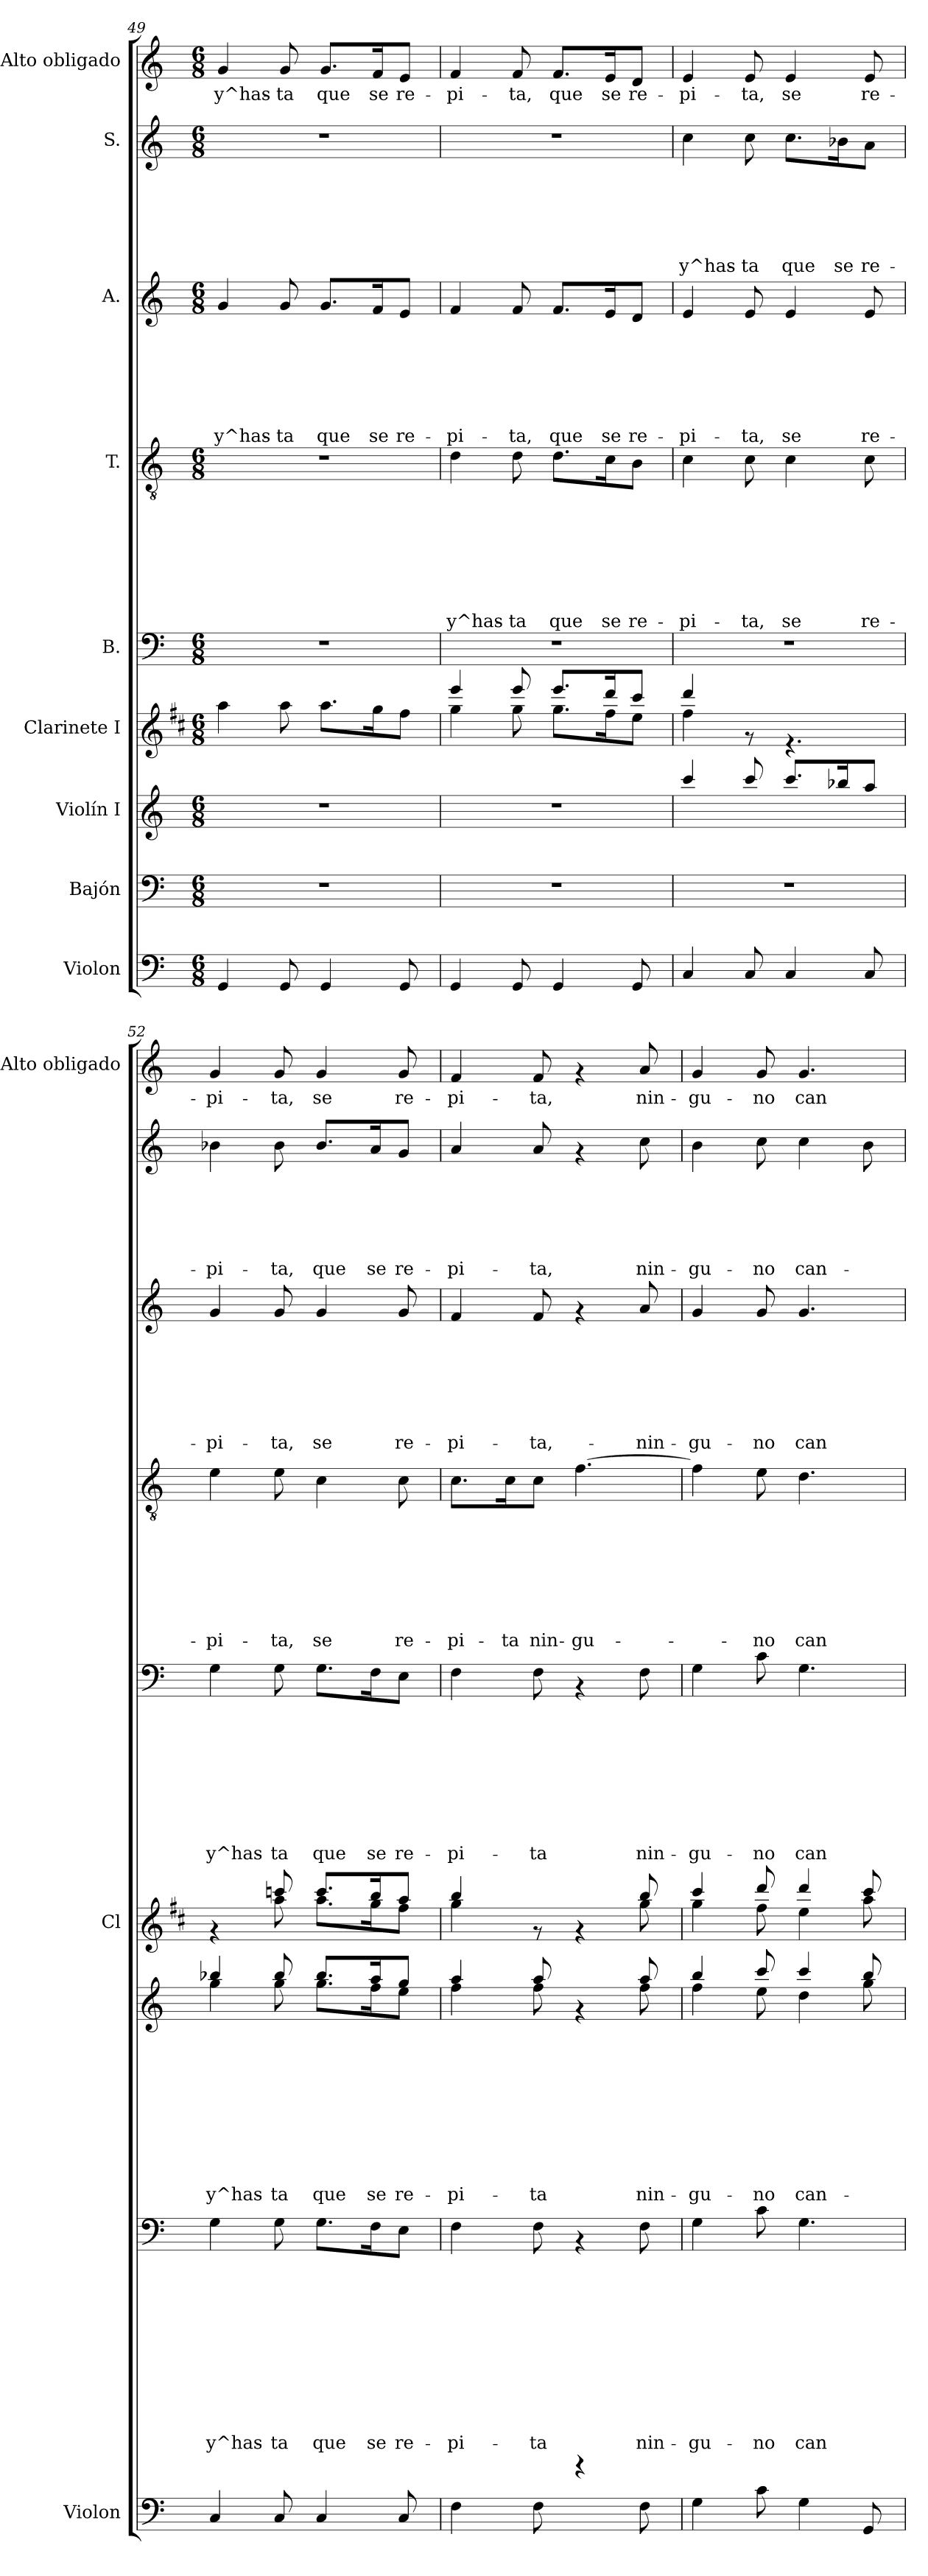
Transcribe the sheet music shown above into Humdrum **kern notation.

**kern	**kern	**text	**text	**text	**text	**text	**text	**text	**text	**text	**text	**text	**kern	**text	**text	**text	**text	**text	**text	**text	**text	**text	**text	**kern	**kern	**text	**text	**text	**text	**text	**text	**text	**text	**text	**kern	**text	**text	**text	**text	**text	**text	**text	**text	**kern	**text	**text	**text	**text	**text	**text	**text	**kern	**text	**text	**text	**text	**text	**text	**kern	**text
*part9	*part8	*part8	*part8	*part8	*part8	*part8	*part8	*part8	*part8	*part8	*part8	*part8	*part7	*part7	*part7	*part7	*part7	*part7	*part7	*part7	*part7	*part7	*part7	*part6	*part5	*part5	*part5	*part5	*part5	*part5	*part5	*part5	*part5	*part5	*part4	*part4	*part4	*part4	*part4	*part4	*part4	*part4	*part4	*part3	*part3	*part3	*part3	*part3	*part3	*part3	*part3	*part2	*part2	*part2	*part2	*part2	*part2	*part2	*part1	*part1
*staff9	*staff8	*staff8	*staff8	*staff8	*staff8	*staff8	*staff8	*staff8	*staff8	*staff8	*staff8	*staff8	*staff7	*staff7	*staff7	*staff7	*staff7	*staff7	*staff7	*staff7	*staff7	*staff7	*staff7	*staff6	*staff5	*staff5	*staff5	*staff5	*staff5	*staff5	*staff5	*staff5	*staff5	*staff5	*staff4	*staff4	*staff4	*staff4	*staff4	*staff4	*staff4	*staff4	*staff4	*staff3	*staff3	*staff3	*staff3	*staff3	*staff3	*staff3	*staff3	*staff2	*staff2	*staff2	*staff2	*staff2	*staff2	*staff2	*staff1	*staff1
*I"Violon	*I"Bajón	*	*	*	*	*	*	*	*	*	*	*	*I"Violín I	*	*	*	*	*	*	*	*	*	*	*I"Clarinete I	*I"B.	*	*	*	*	*	*	*	*	*	*I"T.	*	*	*	*	*	*	*	*	*I"A.	*	*	*	*	*	*	*	*I"S.	*	*	*	*	*	*	*I"Alto obligado	*
*I'Violon	*	*	*	*	*	*	*	*	*	*	*	*	*	*	*	*	*	*	*	*	*	*	*	*I'Cl	*	*	*	*	*	*	*	*	*	*	*	*	*	*	*	*	*	*	*	*	*	*	*	*	*	*	*	*	*	*	*	*	*	*	*I'Alto obligado	*
!!LO:PB:g=z
*clefF4	*clefF4	*	*	*	*	*	*	*	*	*	*	*	*clefG2	*	*	*	*	*	*	*	*	*	*	*clefG2	*clefF4	*	*	*	*	*	*	*	*	*	*clefGv2	*	*	*	*	*	*	*	*	*clefG2	*	*	*	*	*	*	*	*clefG2	*	*	*	*	*	*	*clefG2	*
*	*	*	*	*	*	*	*	*	*	*	*	*	*	*	*	*	*	*	*	*	*	*	*	*ITrd1c2	*	*	*	*	*	*	*	*	*	*	*	*	*	*	*	*	*	*	*	*	*	*	*	*	*	*	*	*	*	*	*	*	*	*	*	*
*k[]	*k[]	*	*	*	*	*	*	*	*	*	*	*	*k[]	*	*	*	*	*	*	*	*	*	*	*k[]	*k[]	*	*	*	*	*	*	*	*	*	*k[]	*	*	*	*	*	*	*	*	*k[]	*	*	*	*	*	*	*	*k[]	*	*	*	*	*	*	*k[]	*
*C:	*C:	*	*	*	*	*	*	*	*	*	*	*	*C:	*	*	*	*	*	*	*	*	*	*	*C:	*C:	*	*	*	*	*	*	*	*	*	*C:	*	*	*	*	*	*	*	*	*C:	*	*	*	*	*	*	*	*C:	*	*	*	*	*	*	*C:	*
*M6/8	*M6/8	*	*	*	*	*	*	*	*	*	*	*	*M6/8	*	*	*	*	*	*	*	*	*	*	*M6/8	*M6/8	*	*	*	*	*	*	*	*	*	*M6/8	*	*	*	*	*	*	*	*	*M6/8	*	*	*	*	*	*	*	*M6/8	*	*	*	*	*	*	*M6/8	*
=49	=49	=49	=49	=49	=49	=49	=49	=49	=49	=49	=49	=49	=49	=49	=49	=49	=49	=49	=49	=49	=49	=49	=49	=49	=49	=49	=49	=49	=49	=49	=49	=49	=49	=49	=49	=49	=49	=49	=49	=49	=49	=49	=49	=49	=49	=49	=49	=49	=49	=49	=49	=49	=49	=49	=49	=49	=49	=49	=49	=49
!	!	!	!	!	!	!	!	!	!	!	!	!	!	!	!	!	!	!	!	!	!	!	!	!	!	!	!	!	!	!	!	!	!	!	!	!	!	!	!	!	!	!	!	!	!	!	!	!	!	!	!LO:LY:b	!	!	!	!	!	!	!	!	!LO:LY:b
4GG/	2.r	.	.	.	.	.	.	.	.	.	.	.	2.r	.	.	.	.	.	.	.	.	.	.	4gg\	2.r	.	.	.	.	.	.	.	.	.	2.r	.	.	.	.	.	.	.	.	4g/	.	.	.	.	.	.	y^has-	2.r	.	.	.	.	.	.	4g/	y^has-
!	!	!	!	!	!	!	!	!	!	!	!	!	!	!	!	!	!	!	!	!	!	!	!	!	!	!	!	!	!	!	!	!	!	!	!	!	!	!	!	!	!	!	!	!	!	!	!	!	!	!	!LO:LY:b	!	!	!	!	!	!	!	!	!LO:LY:b
8GG/	.	.	.	.	.	.	.	.	.	.	.	.	.	.	.	.	.	.	.	.	.	.	.	8gg\	.	.	.	.	.	.	.	.	.	.	.	.	.	.	.	.	.	.	.	8g/	.	.	.	.	.	.	-ta	.	.	.	.	.	.	.	8g/	-ta
!	!	!	!	!	!	!	!	!	!	!	!	!	!	!	!	!	!	!	!	!	!	!	!	!	!	!	!	!	!	!	!	!	!	!	!	!	!	!	!	!	!	!	!	!	!	!	!	!	!	!	!LO:LY:b	!	!	!	!	!	!	!	!	!LO:LY:b
4GG/	.	.	.	.	.	.	.	.	.	.	.	.	.	.	.	.	.	.	.	.	.	.	.	8.gg\L	.	.	.	.	.	.	.	.	.	.	.	.	.	.	.	.	.	.	.	8.g/L	.	.	.	.	.	.	que	.	.	.	.	.	.	.	8.g/L	que
!	!	!	!	!	!	!	!	!	!	!	!	!	!	!	!	!	!	!	!	!	!	!	!	!	!	!	!	!	!	!	!	!	!	!	!	!	!	!	!	!	!	!	!	!	!	!	!	!	!	!	!LO:LY:b	!	!	!	!	!	!	!	!	!LO:LY:b
.	.	.	.	.	.	.	.	.	.	.	.	.	.	.	.	.	.	.	.	.	.	.	.	16ff\k	.	.	.	.	.	.	.	.	.	.	.	.	.	.	.	.	.	.	.	16f/K	.	.	.	.	.	.	se	.	.	.	.	.	.	.	16f/K	se
!	!	!	!	!	!	!	!	!	!	!	!	!	!	!	!	!	!	!	!	!	!	!	!	!	!	!	!	!	!	!	!	!	!	!	!	!	!	!	!	!	!	!	!	!	!	!	!	!	!	!	!LO:LY:b	!	!	!	!	!	!	!	!	!LO:LY:b
8GG/	.	.	.	.	.	.	.	.	.	.	.	.	.	.	.	.	.	.	.	.	.	.	.	8ee\J	.	.	.	.	.	.	.	.	.	.	.	.	.	.	.	.	.	.	.	8e/J	.	.	.	.	.	.	re-	.	.	.	.	.	.	.	8e/J	re-
=50	=50	=50	=50	=50	=50	=50	=50	=50	=50	=50	=50	=50	=50	=50	=50	=50	=50	=50	=50	=50	=50	=50	=50	=50	=50	=50	=50	=50	=50	=50	=50	=50	=50	=50	=50	=50	=50	=50	=50	=50	=50	=50	=50	=50	=50	=50	=50	=50	=50	=50	=50	=50	=50	=50	=50	=50	=50	=50	=50	=50
*	*	*	*	*	*	*	*	*	*	*	*	*	*	*	*	*	*	*	*	*	*	*	*	*^	*	*	*	*	*	*	*	*	*	*	*	*	*	*	*	*	*	*	*	*	*	*	*	*	*	*	*	*	*	*	*	*	*	*	*	*
!	!	!	!	!	!	!	!	!	!	!	!	!	!	!	!	!	!	!	!	!	!	!	!	!	!	!	!	!	!	!	!	!	!	!	!	!	!	!	!	!	!	!	!	!LO:LY:b	!	!	!	!	!	!	!	!LO:LY:b	!	!	!	!	!	!	!	!	!LO:LY:b
4GG/	2.r	.	.	.	.	.	.	.	.	.	.	.	2.r	.	.	.	.	.	.	.	.	.	.	4ddd/	4ff\	2.r	.	.	.	.	.	.	.	.	.	4d\	.	.	.	.	.	.	.	y^has-	4f/	.	.	.	.	.	.	-pi-	2.r	.	.	.	.	.	.	4f/	-pi-
!	!	!	!	!	!	!	!	!	!	!	!	!	!	!	!	!	!	!	!	!	!	!	!	!	!	!	!	!	!	!	!	!	!	!	!	!	!	!	!	!	!	!	!	!LO:LY:b	!	!	!	!	!	!	!	!LO:LY:b	!	!	!	!	!	!	!	!	!LO:LY:b
8GG/	.	.	.	.	.	.	.	.	.	.	.	.	.	.	.	.	.	.	.	.	.	.	.	8ddd/	8ff\	.	.	.	.	.	.	.	.	.	.	8d\	.	.	.	.	.	.	.	-ta	8f/	.	.	.	.	.	.	-ta,	.	.	.	.	.	.	.	8f/	-ta,
!	!	!	!	!	!	!	!	!	!	!	!	!	!	!	!	!	!	!	!	!	!	!	!	!	!	!	!	!	!	!	!	!	!	!	!	!	!	!	!	!	!	!	!	!LO:LY:b	!	!	!	!	!	!	!	!LO:LY:b	!	!	!	!	!	!	!	!	!LO:LY:b
4GG/	.	.	.	.	.	.	.	.	.	.	.	.	.	.	.	.	.	.	.	.	.	.	.	8.ddd/L	8.ff\L	.	.	.	.	.	.	.	.	.	.	8.d\L	.	.	.	.	.	.	.	que	8.f/L	.	.	.	.	.	.	que	.	.	.	.	.	.	.	8.f/L	que
!	!	!	!	!	!	!	!	!	!	!	!	!	!	!	!	!	!	!	!	!	!	!	!	!	!	!	!	!	!	!	!	!	!	!	!	!	!	!	!	!	!	!	!	!LO:LY:b	!	!	!	!	!	!	!	!LO:LY:b	!	!	!	!	!	!	!	!	!LO:LY:b
.	.	.	.	.	.	.	.	.	.	.	.	.	.	.	.	.	.	.	.	.	.	.	.	16ccc/k	16ee\k	.	.	.	.	.	.	.	.	.	.	16c\K	.	.	.	.	.	.	.	se	16e/K	.	.	.	.	.	.	se	.	.	.	.	.	.	.	16e/K	se
!	!	!	!	!	!	!	!	!	!	!	!	!	!	!	!	!	!	!	!	!	!	!	!	!	!	!	!	!	!	!	!	!	!	!	!	!	!	!	!	!	!	!	!	!LO:LY:b	!	!	!	!	!	!	!	!LO:LY:b	!	!	!	!	!	!	!	!	!LO:LY:b
8GG/	.	.	.	.	.	.	.	.	.	.	.	.	.	.	.	.	.	.	.	.	.	.	.	8bb/J	8dd\J	.	.	.	.	.	.	.	.	.	.	8B\J	.	.	.	.	.	.	.	re-	8d/J	.	.	.	.	.	.	re-	.	.	.	.	.	.	.	8d/J	re-
=51	=51	=51	=51	=51	=51	=51	=51	=51	=51	=51	=51	=51	=51	=51	=51	=51	=51	=51	=51	=51	=51	=51	=51	=51	=51	=51	=51	=51	=51	=51	=51	=51	=51	=51	=51	=51	=51	=51	=51	=51	=51	=51	=51	=51	=51	=51	=51	=51	=51	=51	=51	=51	=51	=51	=51	=51	=51	=51	=51	=51	=51
!	!	!	!	!	!	!	!	!	!	!	!	!	!	!	!	!	!	!	!	!	!	!	!	!	!	!	!	!	!	!	!	!	!	!	!	!	!	!	!	!	!	!	!	!LO:LY:b	!	!	!	!	!	!	!	!LO:LY:b	!	!	!	!	!	!	!LO:LY:b	!	!LO:LY:b
4C/	2.r	.	.	.	.	.	.	.	.	.	.	.	4ccc/	.	.	.	.	.	.	.	.	.	.	4ccc/	4ee\	2.r	.	.	.	.	.	.	.	.	.	4c\	.	.	.	.	.	.	.	-pi-	4e/	.	.	.	.	.	.	-pi-	4cc\	.	.	.	.	.	y^has-	4e/	-pi-
!	!	!	!	!	!	!	!	!	!	!	!	!	!	!	!	!	!	!	!	!	!	!	!	!	!	!	!	!	!	!	!	!	!	!	!	!	!	!	!	!	!	!	!	!LO:LY:b	!	!	!	!	!	!	!	!LO:LY:b	!	!	!	!	!	!	!LO:LY:b	!	!LO:LY:b
8C/	.	.	.	.	.	.	.	.	.	.	.	.	8ccc/	.	.	.	.	.	.	.	.	.	.	8rf	2ryy	.	.	.	.	.	.	.	.	.	.	8c\	.	.	.	.	.	.	.	-ta,	8e/	.	.	.	.	.	.	-ta,	8cc\	.	.	.	.	.	-ta	8e/	-ta,
!	!	!	!	!	!	!	!	!	!	!	!	!	!	!	!	!	!	!	!	!	!	!	!	!	!	!	!	!	!	!	!	!	!	!	!	!	!	!	!	!	!	!	!	!LO:LY:b	!	!	!	!	!	!	!	!LO:LY:b	!	!	!	!	!	!	!LO:LY:b	!	!LO:LY:b
4C/	.	.	.	.	.	.	.	.	.	.	.	.	8.ccc/L	.	.	.	.	.	.	.	.	.	.	4.rf	.	.	.	.	.	.	.	.	.	.	.	4c\	.	.	.	.	.	.	.	se	4e/	.	.	.	.	.	.	se	8.cc\L	.	.	.	.	.	que	4e/	se
!	!	!	!	!	!	!	!	!	!	!	!	!	!	!	!	!	!	!	!	!	!	!	!	!	!	!	!	!	!	!	!	!	!	!	!	!	!	!	!	!	!	!	!	!	!	!	!	!	!	!	!	!	!	!	!	!	!	!	!LO:LY:b	!	!
.	.	.	.	.	.	.	.	.	.	.	.	.	16bb-X/k	.	.	.	.	.	.	.	.	.	.	.	.	.	.	.	.	.	.	.	.	.	.	.	.	.	.	.	.	.	.	.	.	.	.	.	.	.	.	.	16b-X\K	.	.	.	.	.	se	.	.
!	!	!	!	!	!	!	!	!	!	!	!	!	!	!	!	!	!	!	!	!	!	!	!	!	!	!	!	!	!	!	!	!	!	!	!	!	!	!	!	!	!	!	!	!LO:LY:b	!	!	!	!	!	!	!	!LO:LY:b	!	!	!	!	!	!	!LO:LY:b	!	!LO:LY:b
8C/	.	.	.	.	.	.	.	.	.	.	.	.	8aa/J	.	.	.	.	.	.	.	.	.	.	.	.	.	.	.	.	.	.	.	.	.	.	8c\	.	.	.	.	.	.	.	re-	8e/	.	.	.	.	.	.	re-	8a\J	.	.	.	.	.	re-	8e/	re-
=52	=52	=52	=52	=52	=52	=52	=52	=52	=52	=52	=52	=52	=52	=52	=52	=52	=52	=52	=52	=52	=52	=52	=52	=52	=52	=52	=52	=52	=52	=52	=52	=52	=52	=52	=52	=52	=52	=52	=52	=52	=52	=52	=52	=52	=52	=52	=52	=52	=52	=52	=52	=52	=52	=52	=52	=52	=52	=52	=52	=52	=52
!	!	!	!	!	!	!	!	!	!	!	!	!LO:LY:a	!	!	!	!	!	!	!	!	!	!	!LO:LY:a	!	!	!	!	!	!	!	!	!	!	!	!LO:LY:b	!	!	!	!	!	!	!	!	!LO:LY:b	!	!	!	!	!	!	!	!LO:LY:b	!	!	!	!	!	!	!LO:LY:b	!	!LO:LY:b
*	*	*	*	*	*	*	*	*	*	*	*	*	*^	*	*	*	*	*	*	*	*	*	*	*	*	*	*	*	*	*	*	*	*	*	*	*	*	*	*	*	*	*	*	*	*	*	*	*	*	*	*	*	*	*	*	*	*	*	*	*	*
4C/	4G\	.	.	.	.	.	.	.	.	.	.	y^has-	4bb-X/	4gg\	.	.	.	.	.	.	.	.	.	y^has-	4rf	4ryy	4G\	.	.	.	.	.	.	.	.	y^has-	4e\	.	.	.	.	.	.	.	-pi-	4g/	.	.	.	.	.	.	-pi-	4b-X\	.	.	.	.	.	-pi-	4g/	-pi-
!	!	!	!	!	!	!	!	!	!	!	!	!LO:LY:a	!	!	!	!	!	!	!	!	!	!	!	!LO:LY:a	!	!	!	!	!	!	!	!	!	!	!	!LO:LY:b	!	!	!	!	!	!	!	!	!LO:LY:b	!	!	!	!	!	!	!	!LO:LY:b	!	!	!	!	!	!	!LO:LY:b	!	!LO:LY:b
8C/	8G\	.	.	.	.	.	.	.	.	.	.	-ta	8bb-/	8gg\	.	.	.	.	.	.	.	.	.	-ta	8bb-X/	8gg\	8G\	.	.	.	.	.	.	.	.	-ta	8e\	.	.	.	.	.	.	.	-ta,	8g/	.	.	.	.	.	.	-ta,	8b-\	.	.	.	.	.	-ta,	8g/	-ta,
!	!	!	!	!	!	!	!	!	!	!	!	!LO:LY:a	!	!	!	!	!	!	!	!	!	!	!	!LO:LY:a	!	!	!	!	!	!	!	!	!	!	!	!LO:LY:b	!	!	!	!	!	!	!	!	!LO:LY:b	!	!	!	!	!	!	!	!LO:LY:b	!	!	!	!	!	!	!LO:LY:b	!	!LO:LY:b
4C/	8.G\L	.	.	.	.	.	.	.	.	.	.	que	8.bb-/L	8.gg\L	.	.	.	.	.	.	.	.	.	que	8.bb-/L	8.gg\L	8.G\L	.	.	.	.	.	.	.	.	que	4c\	.	.	.	.	.	.	.	se	4g/	.	.	.	.	.	.	se	8.b-/L	.	.	.	.	.	que	4g/	se
!	!	!	!	!	!	!	!	!	!	!	!	!LO:LY:a	!	!	!	!	!	!	!	!	!	!	!	!LO:LY:a	!	!	!	!	!	!	!	!	!	!	!	!LO:LY:b	!	!	!	!	!	!	!	!	!	!	!	!	!	!	!	!	!	!	!	!	!	!	!	!LO:LY:b	!	!
.	16F\k	.	.	.	.	.	.	.	.	.	.	se	16aa/k	16ff\k	.	.	.	.	.	.	.	.	.	se	16aa/k	16ff\k	16F\K	.	.	.	.	.	.	.	.	se	.	.	.	.	.	.	.	.	.	.	.	.	.	.	.	.	.	16a/K	.	.	.	.	.	se	.	.
!	!	!	!	!	!	!	!	!	!	!	!	!LO:LY:a	!	!	!	!	!	!	!	!	!	!	!	!LO:LY:a	!	!	!	!	!	!	!	!	!	!	!	!LO:LY:b	!	!	!	!	!	!	!	!	!LO:LY:b	!	!	!	!	!	!	!	!LO:LY:b	!	!	!	!	!	!	!LO:LY:b	!	!LO:LY:b
8C/	8E\J	.	.	.	.	.	.	.	.	.	.	re-	8gg/J	8ee\J	.	.	.	.	.	.	.	.	.	re-	8gg/J	8ee\J	8E\J	.	.	.	.	.	.	.	.	re-	8c\	.	.	.	.	.	.	.	re-	8g/	.	.	.	.	.	.	re-	8g/J	.	.	.	.	.	re-	8g/	re-
!!LO:PB:g=z
=53	=53	=53	=53	=53	=53	=53	=53	=53	=53	=53	=53	=53	=53	=53	=53	=53	=53	=53	=53	=53	=53	=53	=53	=53	=53	=53	=53	=53	=53	=53	=53	=53	=53	=53	=53	=53	=53	=53	=53	=53	=53	=53	=53	=53	=53	=53	=53	=53	=53	=53	=53	=53	=53	=53	=53	=53	=53	=53	=53	=53	=53	=53
!	!	!	!	!	!	!	!	!	!	!	!	!LO:LY:a	!	!	!	!	!	!	!	!	!	!	!	!LO:LY:a	!	!	!	!	!	!	!	!	!	!	!	!LO:LY:b	!	!	!	!	!	!	!	!	!LO:LY:b	!	!	!	!	!	!	!	!LO:LY:b	!	!	!	!	!	!	!LO:LY:b	!	!LO:LY:b
4F\	4F\	.	.	.	.	.	.	.	.	.	.	-pi-	4aa/	4ff\	.	.	.	.	.	.	.	.	.	-pi-	4aa/	4ff\	4F\	.	.	.	.	.	.	.	.	-pi-	8.c\L	.	.	.	.	.	.	.	-pi-	4f/	.	.	.	.	.	.	-pi-	4a/	.	.	.	.	.	-pi-	4f/	-pi-
!	!	!	!	!	!	!	!	!	!	!	!	!	!	!	!	!	!	!	!	!	!	!	!	!	!	!	!	!	!	!	!	!	!	!	!	!	!	!	!	!	!	!	!	!	!LO:LY:b	!	!	!	!	!	!	!	!	!	!	!	!	!	!	!	!	!
.	.	.	.	.	.	.	.	.	.	.	.	.	.	.	.	.	.	.	.	.	.	.	.	.	.	.	.	.	.	.	.	.	.	.	.	.	16c\K	.	.	.	.	.	.	.	-ta	.	.	.	.	.	.	.	.	.	.	.	.	.	.	.	.	.
!	!	!	!	!	!	!	!	!	!	!	!	!LO:LY:a	!	!	!	!	!	!	!	!	!	!	!	!LO:LY:a	!	!	!	!	!	!	!	!	!	!	!	!LO:LY:b	!	!	!	!	!	!	!	!	!LO:LY:b	!	!	!	!	!	!	!	!LO:LY:b	!	!	!	!	!	!	!LO:LY:b	!	!LO:LY:b
8F\	8F\	.	.	.	.	.	.	.	.	.	.	-ta	8aa/	8ff\	.	.	.	.	.	.	.	.	.	-ta	8rf	4.ryy	8F\	.	.	.	.	.	.	.	.	-ta	8c\J	.	.	.	.	.	.	.	nin-	8f/	.	.	.	.	.	.	-ta,-	8a/	.	.	.	.	.	-ta,	8f/	-ta,
!	!	!	!	!	!	!	!	!	!	!	!	!	!	!	!	!	!	!	!	!	!	!	!	!	!	!	!	!	!	!	!	!	!	!	!	!	!	!	!	!	!	!	!	!	!LO:LY:b	!	!	!	!	!	!	!	!	!	!	!	!	!	!	!	!	!
4ra	4rAA	.	.	.	.	.	.	.	.	.	.	.	4rf	4ryy	.	.	.	.	.	.	.	.	.	.	4rf	.	4rAA	.	.	.	.	.	.	.	.	.	[>4.f\	.	.	.	.	.	.	.	-gu-	4rf	.	.	.	.	.	.	.	4rf	.	.	.	.	.	.	4rf	.
!	!	!	!	!	!	!	!	!	!	!	!	!LO:LY:a	!	!	!	!	!	!	!	!	!	!	!	!LO:LY:a	!	!	!	!	!	!	!	!	!	!	!	!LO:LY:b	!	!	!	!	!	!	!	!	!	!	!	!	!	!	!	!	!LO:LY:b	!	!	!	!	!	!	!LO:LY:b	!	!LO:LY:b
8F\	8F\	.	.	.	.	.	.	.	.	.	.	nin-	8aa/	8ff\	.	.	.	.	.	.	.	.	.	nin-	8aa/	8ff\	8F\	.	.	.	.	.	.	.	.	nin-	.	.	.	.	.	.	.	.	.	8a/	.	.	.	.	.	.	-nin-	8cc\	.	.	.	.	.	nin-	8a/	nin-
=54	=54	=54	=54	=54	=54	=54	=54	=54	=54	=54	=54	=54	=54	=54	=54	=54	=54	=54	=54	=54	=54	=54	=54	=54	=54	=54	=54	=54	=54	=54	=54	=54	=54	=54	=54	=54	=54	=54	=54	=54	=54	=54	=54	=54	=54	=54	=54	=54	=54	=54	=54	=54	=54	=54	=54	=54	=54	=54	=54	=54	=54	=54
!	!	!	!	!	!	!	!	!	!	!	!	!LO:LY:a	!	!	!	!	!	!	!	!	!	!	!	!LO:LY:a	!	!	!	!	!	!	!	!	!	!	!	!LO:LY:b	!	!	!	!	!	!	!	!	!	!	!	!	!	!	!	!	!LO:LY:b	!	!	!	!	!	!	!LO:LY:b	!	!LO:LY:b
4G\	4G\	.	.	.	.	.	.	.	.	.	.	-gu-	4ff\	4bb/	.	.	.	.	.	.	.	.	.	-gu-	4bb/	4ff\	4G\	.	.	.	.	.	.	.	.	-gu-	4f\]	.	.	.	.	.	.	.	.	4g/	.	.	.	.	.	.	-gu-	4b\	.	.	.	.	.	-gu-	4g/	-gu-
!	!	!	!	!	!	!	!	!	!	!	!	!LO:LY:a	!	!	!	!	!	!	!	!	!	!	!	!LO:LY:a	!	!	!	!	!	!	!	!	!	!	!	!LO:LY:b	!	!	!	!	!	!	!	!	!LO:LY:b	!	!	!	!	!	!	!	!LO:LY:b	!	!	!	!	!	!	!LO:LY:b	!	!LO:LY:b
8c\	8c\	.	.	.	.	.	.	.	.	.	.	-no	8ccc/	8ee\	.	.	.	.	.	.	.	.	.	-no	8ccc/	8ee\	8c\	.	.	.	.	.	.	.	.	-no	8e\	.	.	.	.	.	.	.	-no	8g/	.	.	.	.	.	.	-no	8cc\	.	.	.	.	.	-no	8g/	-no
!	!	!	!	!	!	!	!	!	!	!	!	!LO:LY:a	!	!	!	!	!	!	!	!	!	!	!	!LO:LY:a	!	!	!	!	!	!	!	!	!	!	!	!LO:LY:b	!	!	!	!	!	!	!	!	!LO:LY:b	!	!	!	!	!	!	!	!LO:LY:b	!	!	!	!	!	!	!LO:LY:b	!	!LO:LY:b
4G\	4.G\	.	.	.	.	.	.	.	.	.	.	can-	4ccc/	4dd\	.	.	.	.	.	.	.	.	.	can-	4ccc/	4dd\	4.G\	.	.	.	.	.	.	.	.	can-	4.d\	.	.	.	.	.	.	.	can-	4.g/	.	.	.	.	.	.	can-	4cc\	.	.	.	.	.	can-	4.g/	can-
8GG/	.	.	.	.	.	.	.	.	.	.	.	.	8bb/	8gg\	.	.	.	.	.	.	.	.	.	.	8bb/	8gg\	.	.	.	.	.	.	.	.	.	.	.	.	.	.	.	.	.	.	.	.	.	.	.	.	.	.	.	8b\	.	.	.	.	.	.	.	.
*	*	*	*	*	*	*	*	*	*	*	*	*	*v	*v	*	*	*	*	*	*	*	*	*	*	*	*	*	*	*	*	*	*	*	*	*	*	*	*	*	*	*	*	*	*	*	*	*	*	*	*	*	*	*	*	*	*	*	*	*	*	*	*
*	*	*	*	*	*	*	*	*	*	*	*	*	*	*	*	*	*	*	*	*	*	*	*	*v	*v	*	*	*	*	*	*	*	*	*	*	*	*	*	*	*	*	*	*	*	*	*	*	*	*	*	*	*	*	*	*	*	*	*	*	*	*
=	=	=	=	=	=	=	=	=	=	=	=	=	=	=	=	=	=	=	=	=	=	=	=	=	=	=	=	=	=	=	=	=	=	=	=	=	=	=	=	=	=	=	=	=	=	=	=	=	=	=	=	=	=	=	=	=	=	=	=	=
*-	*-	*-	*-	*-	*-	*-	*-	*-	*-	*-	*-	*-	*-	*-	*-	*-	*-	*-	*-	*-	*-	*-	*-	*-	*-	*-	*-	*-	*-	*-	*-	*-	*-	*-	*-	*-	*-	*-	*-	*-	*-	*-	*-	*-	*-	*-	*-	*-	*-	*-	*-	*-	*-	*-	*-	*-	*-	*-	*-	*-
